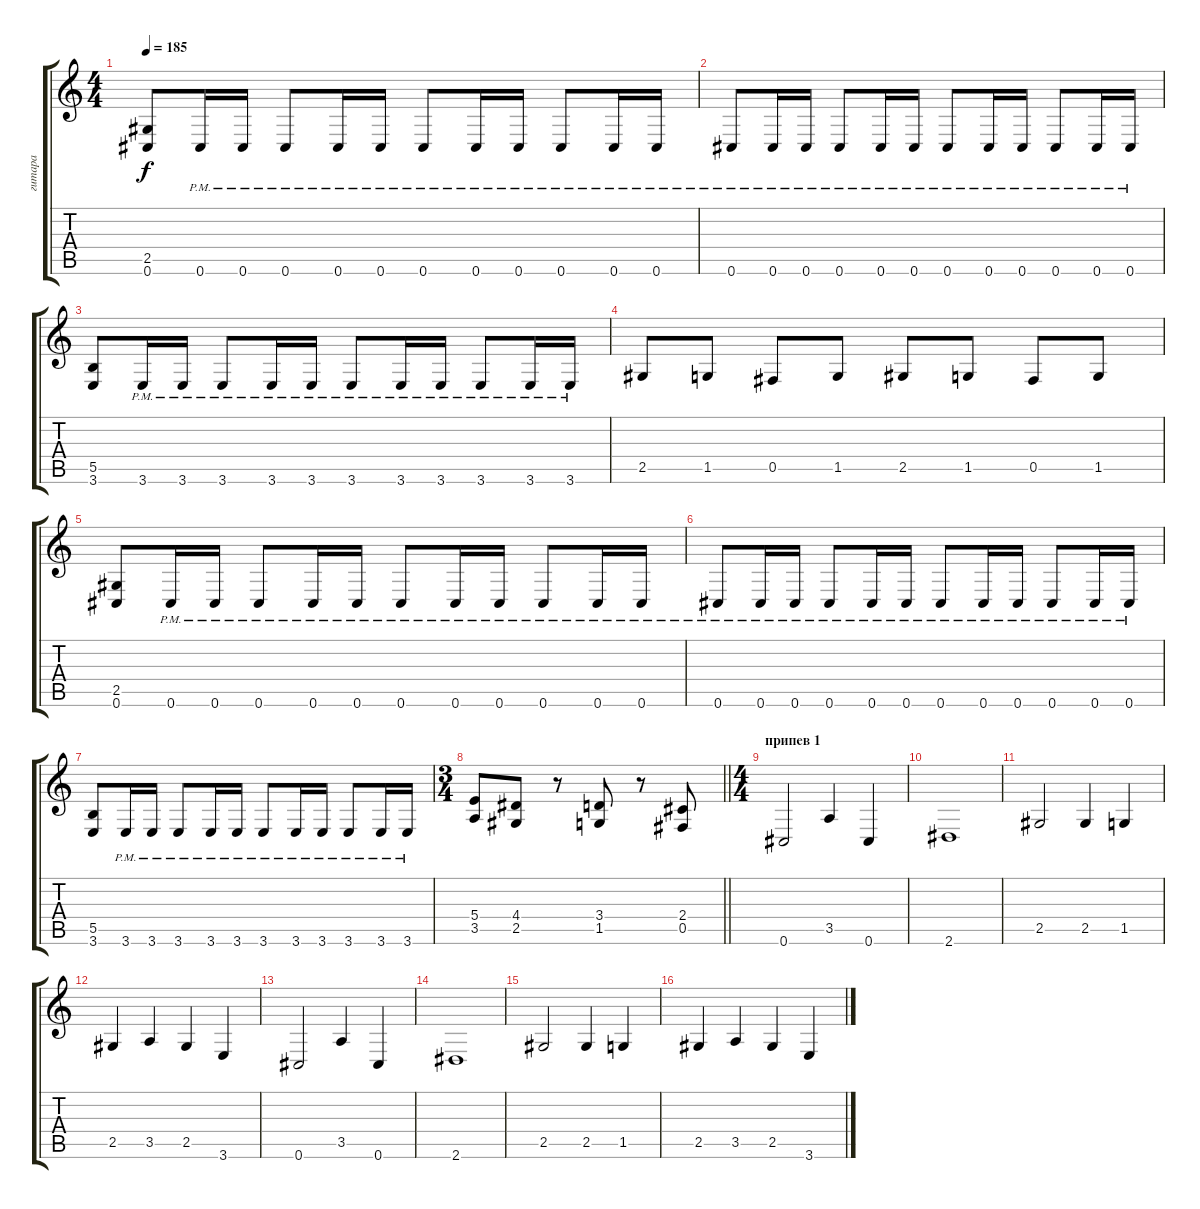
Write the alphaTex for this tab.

\track ("гитара" "гитара") {instrument overdrivenguitar}
\staff {score tabs}
\tuning (Db4 Ab3 E3 B2 Gb2 Db2) {hide}
\ts (4 4)
\tempo 185
\clef g2
\ks c
(2.5 0.6).8{dy f} 0.6{pm}.16 0.6{pm}.16 0.6{pm}.8 0.6{pm}.16 0.6{pm}.16 0.6{pm}.8 0.6{pm}.16 0.6{pm}.16 0.6{pm}.8 0.6{pm}.16 0.6{pm}.16 |
0.6{pm}.8 0.6{pm}.16 0.6{pm}.16 0.6{pm}.8 0.6{pm}.16 0.6{pm}.16 0.6{pm}.8 0.6{pm}.16 0.6{pm}.16 0.6{pm}.8 0.6{pm}.16 0.6{pm}.16 |
(5.5 3.6).8 3.6{pm}.16 3.6{pm}.16 3.6{pm}.8 3.6{pm}.16 3.6{pm}.16 3.6{pm}.8 3.6{pm}.16 3.6{pm}.16 3.6{pm}.8 3.6{pm}.16 3.6{pm}.16 |
2.5.8 1.5.8 0.5.8 1.5.8 2.5.8 1.5.8 0.5.8 1.5.8 |
(2.5 0.6).8 0.6{pm}.16 0.6{pm}.16 0.6{pm}.8 0.6{pm}.16 0.6{pm}.16 0.6{pm}.8 0.6{pm}.16 0.6{pm}.16 0.6{pm}.8 0.6{pm}.16 0.6{pm}.16 |
0.6{pm}.8 0.6{pm}.16 0.6{pm}.16 0.6{pm}.8 0.6{pm}.16 0.6{pm}.16 0.6{pm}.8 0.6{pm}.16 0.6{pm}.16 0.6{pm}.8 0.6{pm}.16 0.6{pm}.16 |
(5.5 3.6).8 3.6{pm}.16 3.6{pm}.16 3.6{pm}.8 3.6{pm}.16 3.6{pm}.16 3.6{pm}.8 3.6{pm}.16 3.6{pm}.16 3.6{pm}.8 3.6{pm}.16 3.6{pm}.16 |
\ts (3 4)
\barLineRight lightlight
(5.4 3.5).8 (4.4 2.5).8 r.8 (3.4 1.5).8 r.8 (2.4 0.5).8 |
\ts (4 4)
\section ("" "припев 1")
0.6.2 3.5.4 0.6.4 |
2.6.1 |
2.5.2 2.5.4 1.5.4 |
2.5.4 3.5.4 2.5.4 3.6.4 |
0.6.2 3.5.4 0.6.4 |
2.6.1 |
2.5.2 2.5.4 1.5.4 |
2.5.4 3.5.4 2.5.4 3.6.4
